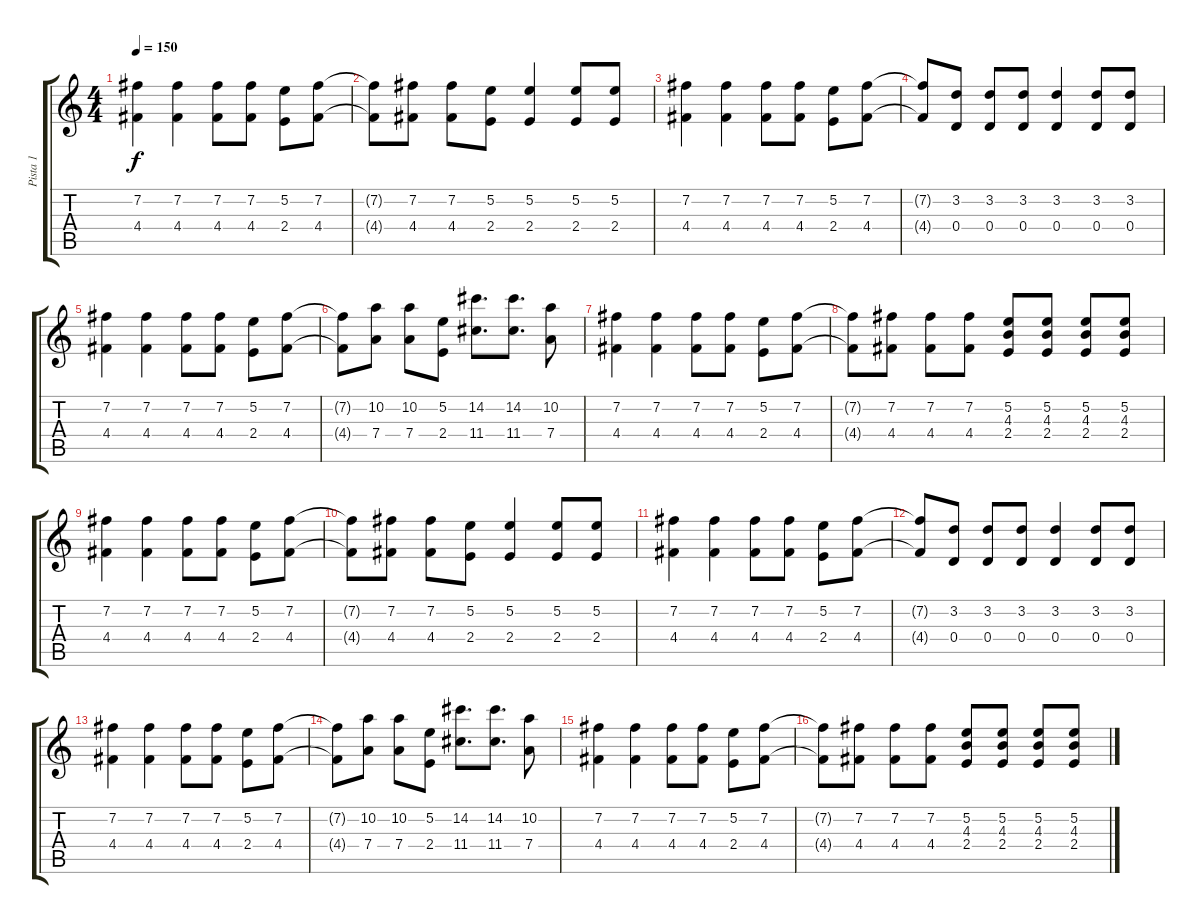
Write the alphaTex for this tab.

\track ("Pista 1" "Pista 1") {instrument distortionguitar}
\staff {score tabs}
\tuning (E4 B3 G3 D3 A2 E2) {hide}
\ts (4 4)
\tempo 150
\clef g2
\ks c
(7.2 4.4).4{dy f instrument distortionguitar} (7.2 4.4).4 (7.2 4.4).8 (7.2 4.4).8 (5.2 2.4).8 (7.2 4.4).8 |
(7.2{t} 4.4{t}).8 (7.2 4.4).8 (7.2 4.4).8 (5.2 2.4).8 (5.2 2.4).4 (5.2 2.4).8 (5.2 2.4).8 |
(7.2 4.4).4 (7.2 4.4).4 (7.2 4.4).8 (7.2 4.4).8 (5.2 2.4).8 (7.2 4.4).8 |
(7.2{t} 4.4{t}).8 (3.2 0.4).8 (3.2 0.4).8 (3.2 0.4).8 (3.2 0.4).4 (3.2 0.4).8 (3.2 0.4).8 |
(7.2 4.4).4 (7.2 4.4).4 (7.2 4.4).8 (7.2 4.4).8 (5.2 2.4).8 (7.2 4.4).8 |
(7.2{t} 4.4{t}).8 (10.2 7.4).8 (10.2 7.4).8 (5.2 2.4).8 (14.2 11.4).8{d} (14.2 11.4).8{d} (10.2 7.4).8 |
(7.2 4.4).4 (7.2 4.4).4 (7.2 4.4).8 (7.2 4.4).8 (5.2 2.4).8 (7.2 4.4).8 |
(7.2{t} 4.4{t}).8 (7.2 4.4).8 (7.2 4.4).8 (7.2 4.4).8 (5.2 4.3 2.4).8 (5.2 4.3 2.4).8 (5.2 4.3 2.4).8 (5.2 4.3 2.4).8 |
(7.2 4.4).4 (7.2 4.4).4 (7.2 4.4).8 (7.2 4.4).8 (5.2 2.4).8 (7.2 4.4).8 |
(7.2{t} 4.4{t}).8 (7.2 4.4).8 (7.2 4.4).8 (5.2 2.4).8 (5.2 2.4).4 (5.2 2.4).8 (5.2 2.4).8 |
(7.2 4.4).4 (7.2 4.4).4 (7.2 4.4).8 (7.2 4.4).8 (5.2 2.4).8 (7.2 4.4).8 |
(7.2{t} 4.4{t}).8 (3.2 0.4).8 (3.2 0.4).8 (3.2 0.4).8 (3.2 0.4).4 (3.2 0.4).8 (3.2 0.4).8 |
(7.2 4.4).4 (7.2 4.4).4 (7.2 4.4).8 (7.2 4.4).8 (5.2 2.4).8 (7.2 4.4).8 |
(7.2{t} 4.4{t}).8 (10.2 7.4).8 (10.2 7.4).8 (5.2 2.4).8 (14.2 11.4).8{d} (14.2 11.4).8{d} (10.2 7.4).8 |
(7.2 4.4).4 (7.2 4.4).4 (7.2 4.4).8 (7.2 4.4).8 (5.2 2.4).8 (7.2 4.4).8 |
(7.2{t} 4.4{t}).8 (7.2 4.4).8 (7.2 4.4).8 (7.2 4.4).8 (5.2 4.3 2.4).8 (5.2 4.3 2.4).8 (5.2 4.3 2.4).8 (5.2 4.3 2.4).8
